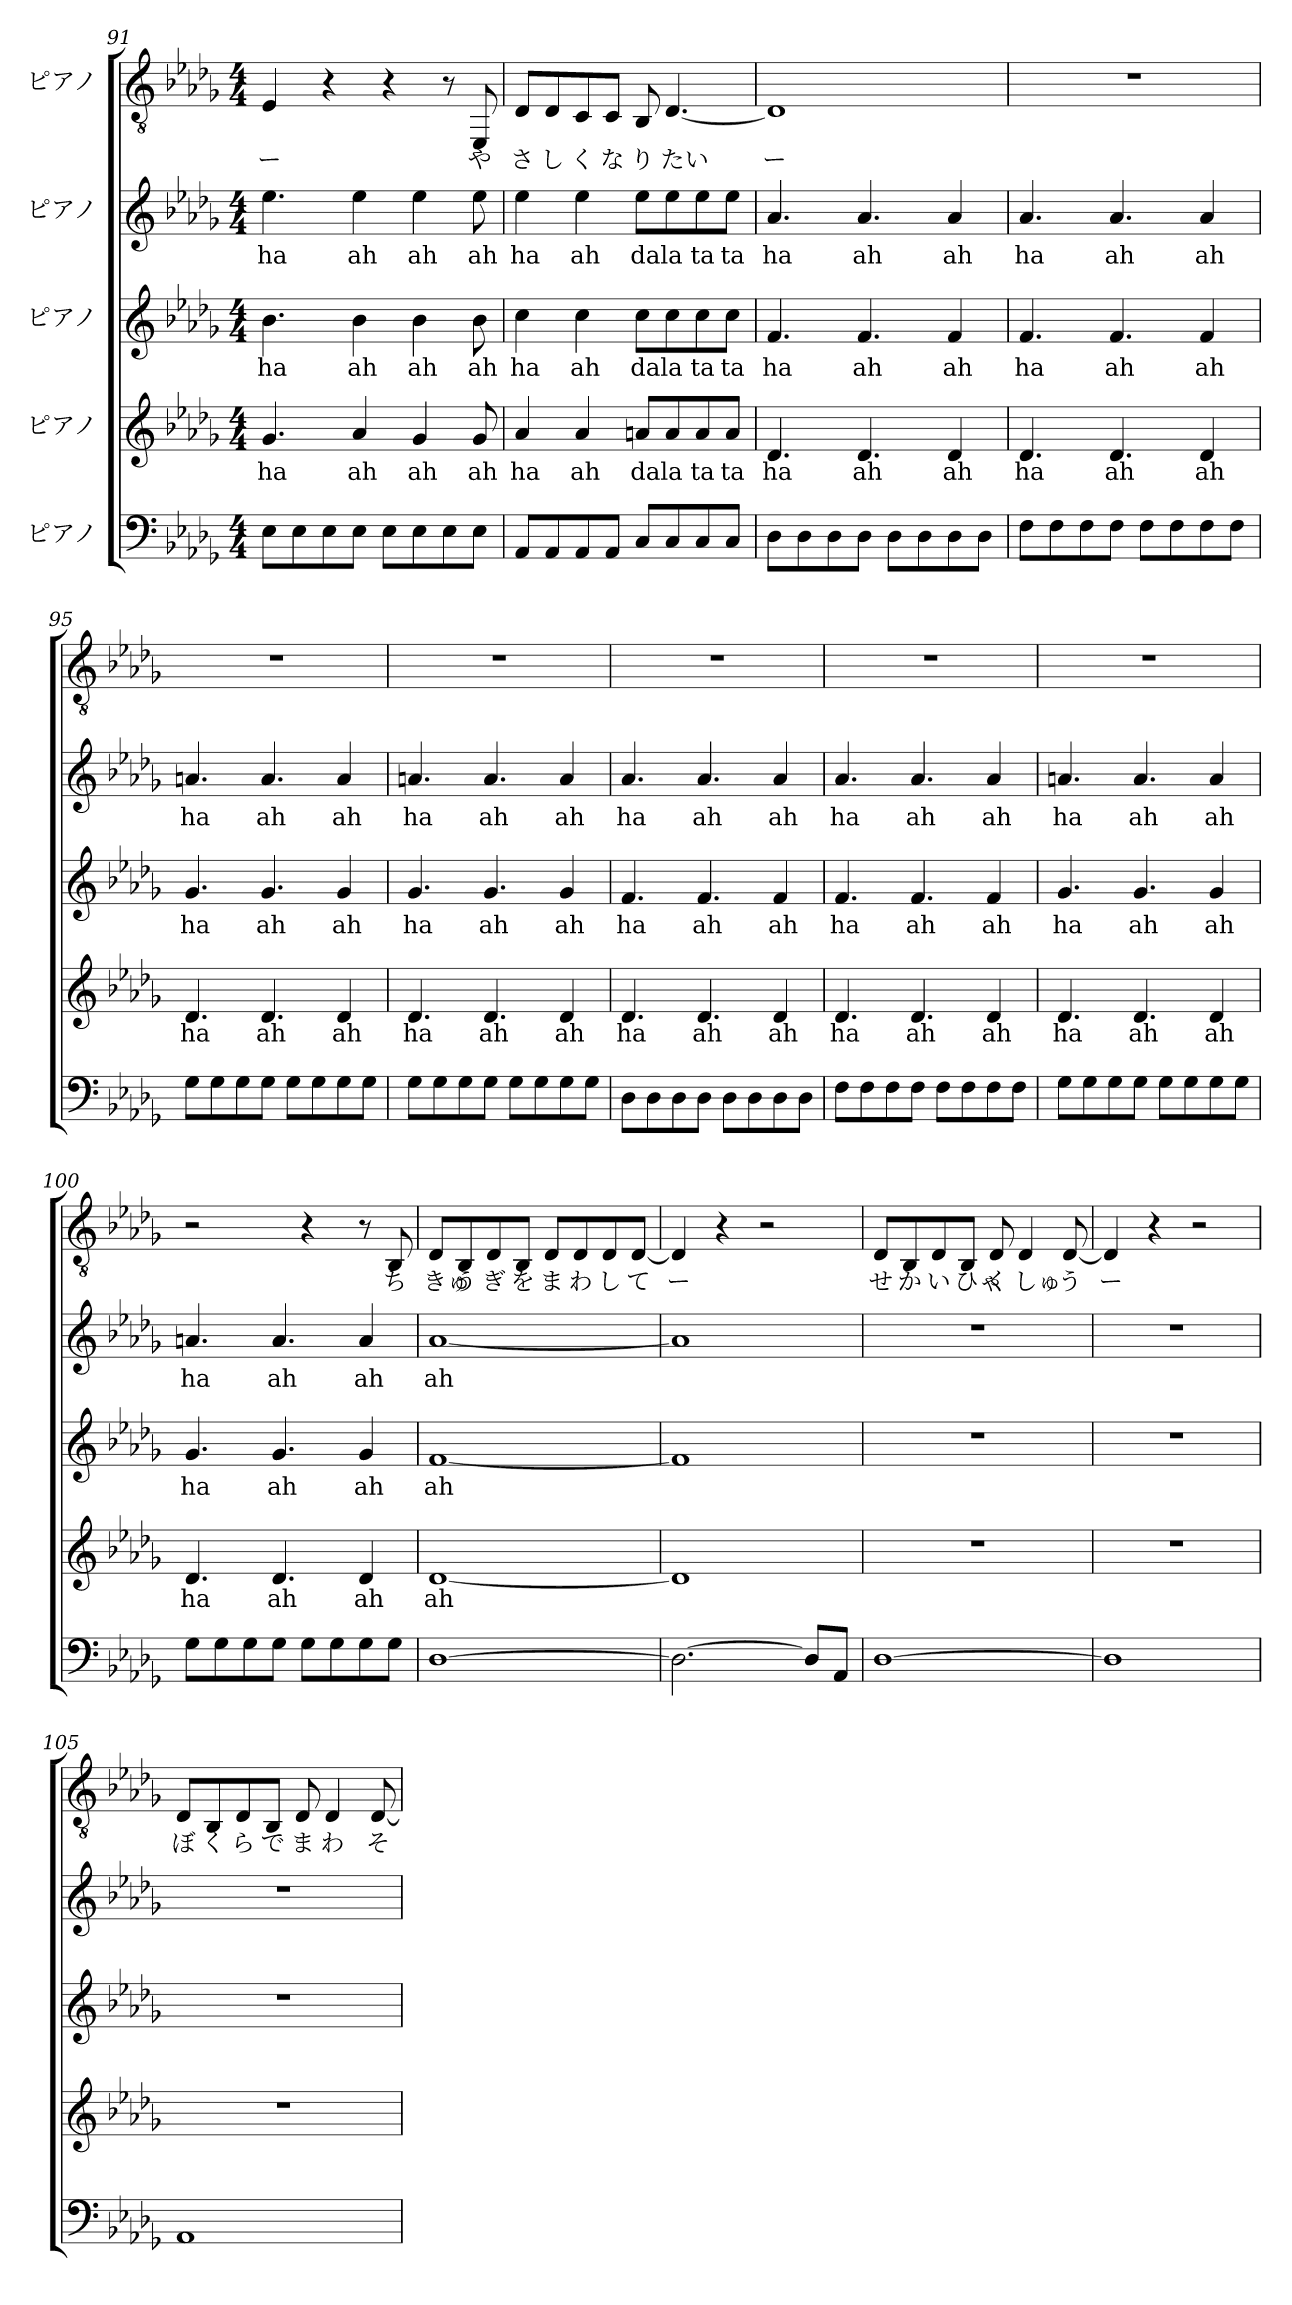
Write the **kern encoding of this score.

**kern	**kern	**text	**kern	**text	**kern	**text	**kern	**text
*part5	*part4	*part4	*part3	*part3	*part2	*part2	*part1	*part1
*staff5	*staff4	*staff4	*staff3	*staff3	*staff2	*staff2	*staff1	*staff1
*I"ピアノ	*I"ピアノ	*	*I"ピアノ	*	*I"ピアノ	*	*I"ピアノ	*
*clefF4	*clefG2	*	*clefG2	*	*clefG2	*	*clefGv2	*
*k[b-e-a-d-g-]	*k[b-e-a-d-g-]	*	*k[b-e-a-d-g-]	*	*k[b-e-a-d-g-]	*	*k[b-e-a-d-g-]	*
*M4/4	*M4/4	*	*M4/4	*	*M4/4	*	*M4/4	*
=91	=91	=91	=91	=91	=91	=91	=91	=91
8E-L	4.g-	ha	4.b-	ha	4.ee-	ha	4E-	ー
8E-	.	.	.	.	.	.	.	.
8E-	.	.	.	.	.	.	4r	.
8E-J	4a-	ah	4b-	ah	4ee-	ah	.	.
8E-L	.	.	.	.	.	.	4r	.
8E-	4g-	ah	4b-	ah	4ee-	ah	.	.
8E-	.	.	.	.	.	.	8r	.
8E-J	8g-	ah	8b-	ah	8ee-	ah	8EE-	や
=92	=92	=92	=92	=92	=92	=92	=92	=92
8AA-L	4a-	ha	4cc	ha	4ee-	ha	8D-L	さ
8AA-	.	.	.	.	.	.	8D-	し
8AA-	4a-	ah	4cc	ah	4ee-	ah	8C	く
8AA-J	.	.	.	.	.	.	8CJ	な
8CL	8anL	da	8ccL	da	8ee-L	da	8BB-	り
8C	8a	la	8cc	la	8ee-	la	[4.D-	たい
8C	8a	ta	8cc	ta	8ee-	ta	.	.
8CJ	8aJ	ta	8ccJ	ta	8ee-J	ta	.	.
=93	=93	=93	=93	=93	=93	=93	=93	=93
8D-L	4.d-	ha	4.f	ha	4.a-	ha	1D-]	ー
8D-	.	.	.	.	.	.	.	.
8D-	.	.	.	.	.	.	.	.
8D-J	4.d-	ah	4.f	ah	4.a-	ah	.	.
8D-L	.	.	.	.	.	.	.	.
8D-	.	.	.	.	.	.	.	.
8D-	4d-	ah	4f	ah	4a-	ah	.	.
8D-J	.	.	.	.	.	.	.	.
=94	=94	=94	=94	=94	=94	=94	=94	=94
8FL	4.d-	ha	4.f	ha	4.a-	ha	1r	.
8F	.	.	.	.	.	.	.	.
8F	.	.	.	.	.	.	.	.
8FJ	4.d-	ah	4.f	ah	4.a-	ah	.	.
8FL	.	.	.	.	.	.	.	.
8F	.	.	.	.	.	.	.	.
8F	4d-	ah	4f	ah	4a-	ah	.	.
8FJ	.	.	.	.	.	.	.	.
=95	=95	=95	=95	=95	=95	=95	=95	=95
8G-L	4.d-	ha	4.g-	ha	4.an	ha	1r	.
8G-	.	.	.	.	.	.	.	.
8G-	.	.	.	.	.	.	.	.
8G-J	4.d-	ah	4.g-	ah	4.a	ah	.	.
8G-L	.	.	.	.	.	.	.	.
8G-	.	.	.	.	.	.	.	.
8G-	4d-	ah	4g-	ah	4a	ah	.	.
8G-J	.	.	.	.	.	.	.	.
=96	=96	=96	=96	=96	=96	=96	=96	=96
8G-L	4.d-	ha	4.g-	ha	4.an	ha	1r	.
8G-	.	.	.	.	.	.	.	.
8G-	.	.	.	.	.	.	.	.
8G-J	4.d-	ah	4.g-	ah	4.a	ah	.	.
8G-L	.	.	.	.	.	.	.	.
8G-	.	.	.	.	.	.	.	.
8G-	4d-	ah	4g-	ah	4a	ah	.	.
8G-J	.	.	.	.	.	.	.	.
=97	=97	=97	=97	=97	=97	=97	=97	=97
8D-L	4.d-	ha	4.f	ha	4.a-	ha	1r	.
8D-	.	.	.	.	.	.	.	.
8D-	.	.	.	.	.	.	.	.
8D-J	4.d-	ah	4.f	ah	4.a-	ah	.	.
8D-L	.	.	.	.	.	.	.	.
8D-	.	.	.	.	.	.	.	.
8D-	4d-	ah	4f	ah	4a-	ah	.	.
8D-J	.	.	.	.	.	.	.	.
=98	=98	=98	=98	=98	=98	=98	=98	=98
8FL	4.d-	ha	4.f	ha	4.a-	ha	1r	.
8F	.	.	.	.	.	.	.	.
8F	.	.	.	.	.	.	.	.
8FJ	4.d-	ah	4.f	ah	4.a-	ah	.	.
8FL	.	.	.	.	.	.	.	.
8F	.	.	.	.	.	.	.	.
8F	4d-	ah	4f	ah	4a-	ah	.	.
8FJ	.	.	.	.	.	.	.	.
=99	=99	=99	=99	=99	=99	=99	=99	=99
8G-L	4.d-	ha	4.g-	ha	4.an	ha	1r	.
8G-	.	.	.	.	.	.	.	.
8G-	.	.	.	.	.	.	.	.
8G-J	4.d-	ah	4.g-	ah	4.a	ah	.	.
8G-L	.	.	.	.	.	.	.	.
8G-	.	.	.	.	.	.	.	.
8G-	4d-	ah	4g-	ah	4a	ah	.	.
8G-J	.	.	.	.	.	.	.	.
=100	=100	=100	=100	=100	=100	=100	=100	=100
8G-L	4.d-	ha	4.g-	ha	4.an	ha	2r	.
8G-	.	.	.	.	.	.	.	.
8G-	.	.	.	.	.	.	.	.
8G-J	4.d-	ah	4.g-	ah	4.a	ah	.	.
8G-L	.	.	.	.	.	.	4r	.
8G-	.	.	.	.	.	.	.	.
8G-	4d-	ah	4g-	ah	4a	ah	8r	.
8G-J	.	.	.	.	.	.	8BB-	ち
=101	=101	=101	=101	=101	=101	=101	=101	=101
[1D-	[1d-	ah	[1f	ah	[1a-	ah	8D-L	きゅ
.	.	.	.	.	.	.	8BB-	う
.	.	.	.	.	.	.	8D-	ぎ
.	.	.	.	.	.	.	8BB-J	を
.	.	.	.	.	.	.	8D-L	ま
.	.	.	.	.	.	.	8D-	わ
.	.	.	.	.	.	.	8D-	し
.	.	.	.	.	.	.	[8D-J	て
=102	=102	=102	=102	=102	=102	=102	=102	=102
2.D-_	1d-]	.	1f]	.	1a-]	.	4D-]	ー
.	.	.	.	.	.	.	4r	.
.	.	.	.	.	.	.	2r	.
8D-L]	.	.	.	.	.	.	.	.
8AA-J	.	.	.	.	.	.	.	.
=103	=103	=103	=103	=103	=103	=103	=103	=103
[1D-	1r	.	1r	.	1r	.	8D-L	せ
.	.	.	.	.	.	.	8BB-	か
.	.	.	.	.	.	.	8D-	い
.	.	.	.	.	.	.	8BB-J	ひゃ
.	.	.	.	.	.	.	8D-	く
.	.	.	.	.	.	.	4D-	しゅ
.	.	.	.	.	.	.	[8D-	う
=104	=104	=104	=104	=104	=104	=104	=104	=104
1D-]	1r	.	1r	.	1r	.	4D-]	ー
.	.	.	.	.	.	.	4r	.
.	.	.	.	.	.	.	2r	.
=105	=105	=105	=105	=105	=105	=105	=105	=105
1AA-	1r	.	1r	.	1r	.	8D-L	ぼ
.	.	.	.	.	.	.	8BB-	く
.	.	.	.	.	.	.	8D-	ら
.	.	.	.	.	.	.	8BB-J	で
.	.	.	.	.	.	.	8D-	ま
.	.	.	.	.	.	.	4D-	わ
.	.	.	.	.	.	.	[8D-	そ
=	=	=	=	=	=	=	=	=
*-	*-	*-	*-	*-	*-	*-	*-	*-
